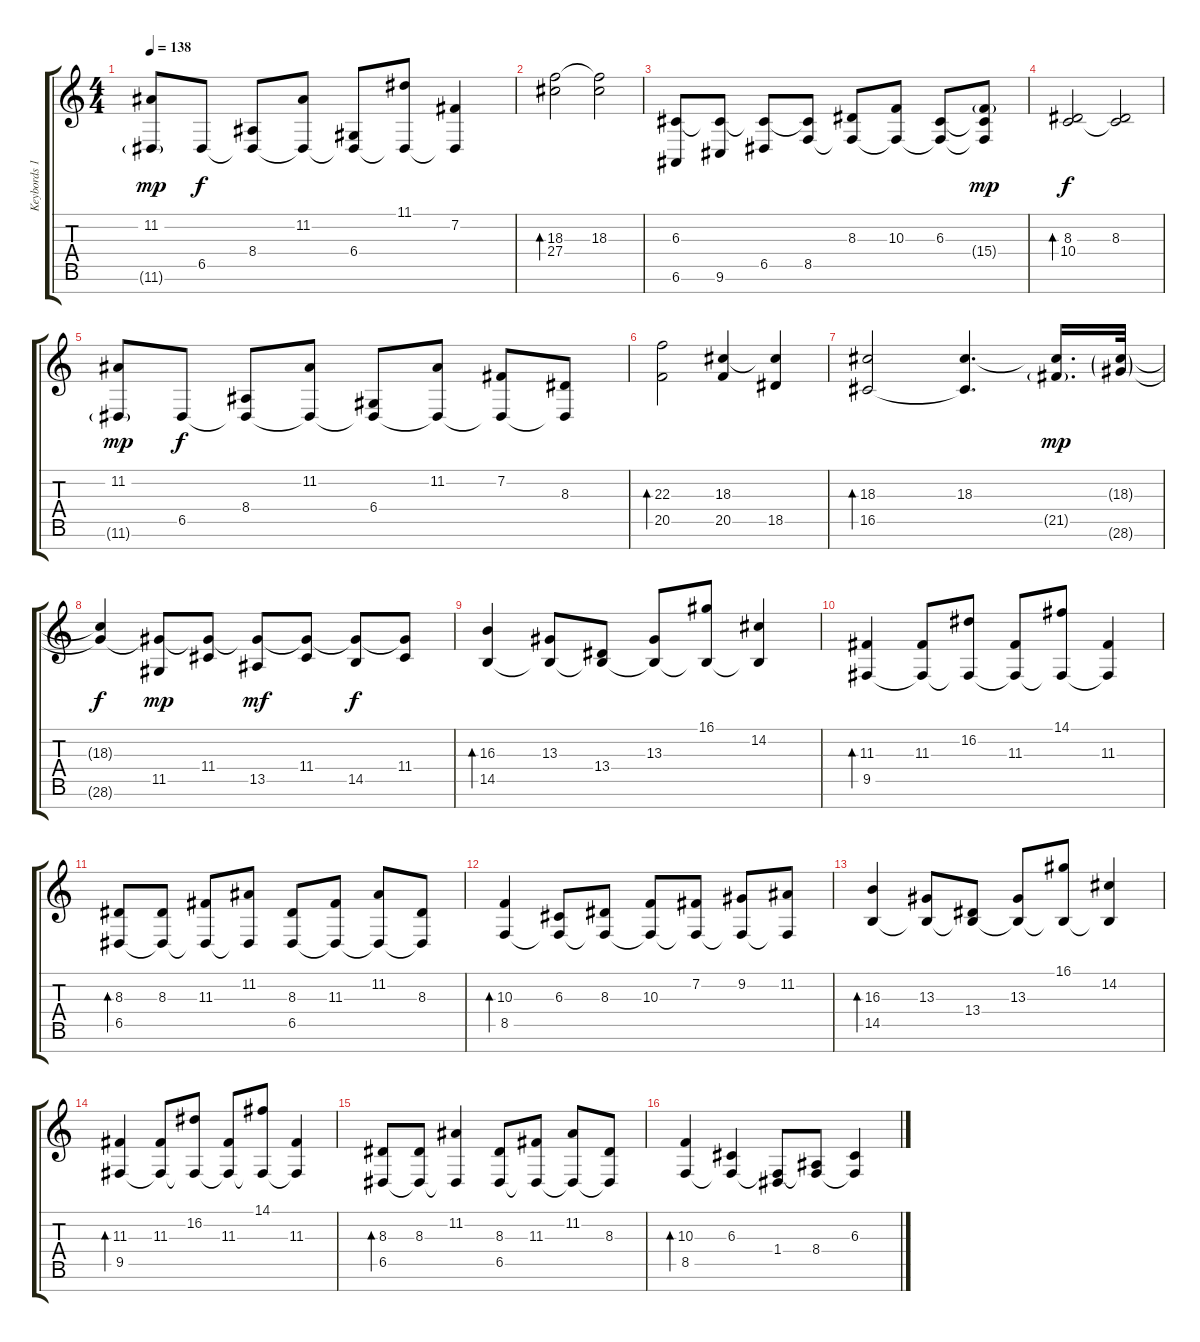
\track ("Keybords 1" "Keybords 1") {instrument brightacousticpiano}
\staff {score tabs}
\tuning (E4 B3 G3 D3 A2 E2 B1) {hide}
\ts (4 4)
\tempo 138
\clef g2
\ks c
(11.2 11.6{g}).8{dy mp} 6.5.8{dy f} (8.4 6.5{t}).8 (11.2 6.5{t}).8 (6.4 6.5{t}).8 (11.1 6.5{t}).8 (7.2 6.5{t}).4 |
(18.3 27.4).2{bd 120} (18.3 27.4{t}).2 |
(6.3 6.6).8 (6.3{t} 9.6).8 (6.3{t} 6.5).8 (6.3{t} 8.5).8 (8.3 8.5{t}).8 (10.3 8.5{t}).8 (6.3 8.5{t}).8 (6.3{t} 15.4{g} 8.5{t}).8{dy mp} |
(8.3 10.4).2{bd 120 dy f} (8.3 10.4{t}).2 |
(11.2 11.6{g}).8{dy mp} 6.5.8{dy f} (8.4 6.5{t}).8 (11.2 6.5{t}).8 (6.4 6.5{t}).8 (11.2 6.5{t}).8 (7.2 6.5{t}).8 (8.3 6.5{t}).8 |
(22.3 20.5).2{bd 120} (18.3 20.5).4 (18.3{t} 18.5).4 |
(18.3 16.5).2{bd 120} (18.3 16.5{t}).4{d} (18.3{t} 21.5{g}).16{d dy mp} (18.3{g} 28.6{g}).32 |
(18.3{t} 28.6{t}).4{dy f} (11.5 28.6{t}).8{dy mp} (11.4 28.6{t}).8 (13.5 28.6{t}).8{dy mf} (11.4 28.6{t}).8 (14.5 28.6{t}).8{dy f} (11.4 28.6{t}).8 |
(16.3 14.5).4{bd 120} (13.3 14.5{t}).8 (13.4 14.5{t}).8 (13.3 14.5{t}).8 (16.1 14.5{t}).8 (14.2 14.5{t}).4 |
(11.3 9.5).4{bd 120} (11.3 9.5{t}).8 (16.2 9.5{t}).8 (11.3 9.5{t}).8 (14.1 9.5{t}).8 (11.3 9.5{t}).4 |
(8.3 6.5).8{bd 120} (8.3 6.5{t}).8 (11.3 6.5{t}).8 (11.2 6.5{t}).8 (8.3 6.5).8 (11.3 6.5{t}).8 (11.2 6.5{t}).8 (8.3 6.5{t}).8 |
(10.3 8.5).4{bd 120} (6.3 8.5{t}).8 (8.3 8.5{t}).8 (10.3 8.5{t}).8 (7.2 8.5{t}).8 (9.2 8.5{t}).8 (11.2 8.5{t}).8 |
(16.3 14.5).4{bd 120} (13.3 14.5{t}).8 (13.4 14.5{t}).8 (13.3 14.5{t}).8 (16.1 14.5{t}).8 (14.2 14.5{t}).4 |
(11.3 9.5).4{bd 120} (11.3 9.5{t}).8 (16.2 9.5{t}).8 (11.3 9.5{t}).8 (14.1 9.5{t}).8 (11.3 9.5{t}).4 |
(8.3 6.5).8{bd 120} (8.3 6.5{t}).8 (11.2 6.5{t}).4 (8.3 6.5).8 (11.3 6.5{t}).8 (11.2 6.5{t}).8 (8.3 6.5{t}).8 |
(10.3 8.5).4{bd 120} (6.3 8.5{t}).4 (1.4 8.5{t}).8 (8.4 8.5{t}).8 (6.3 8.5{t}).4
